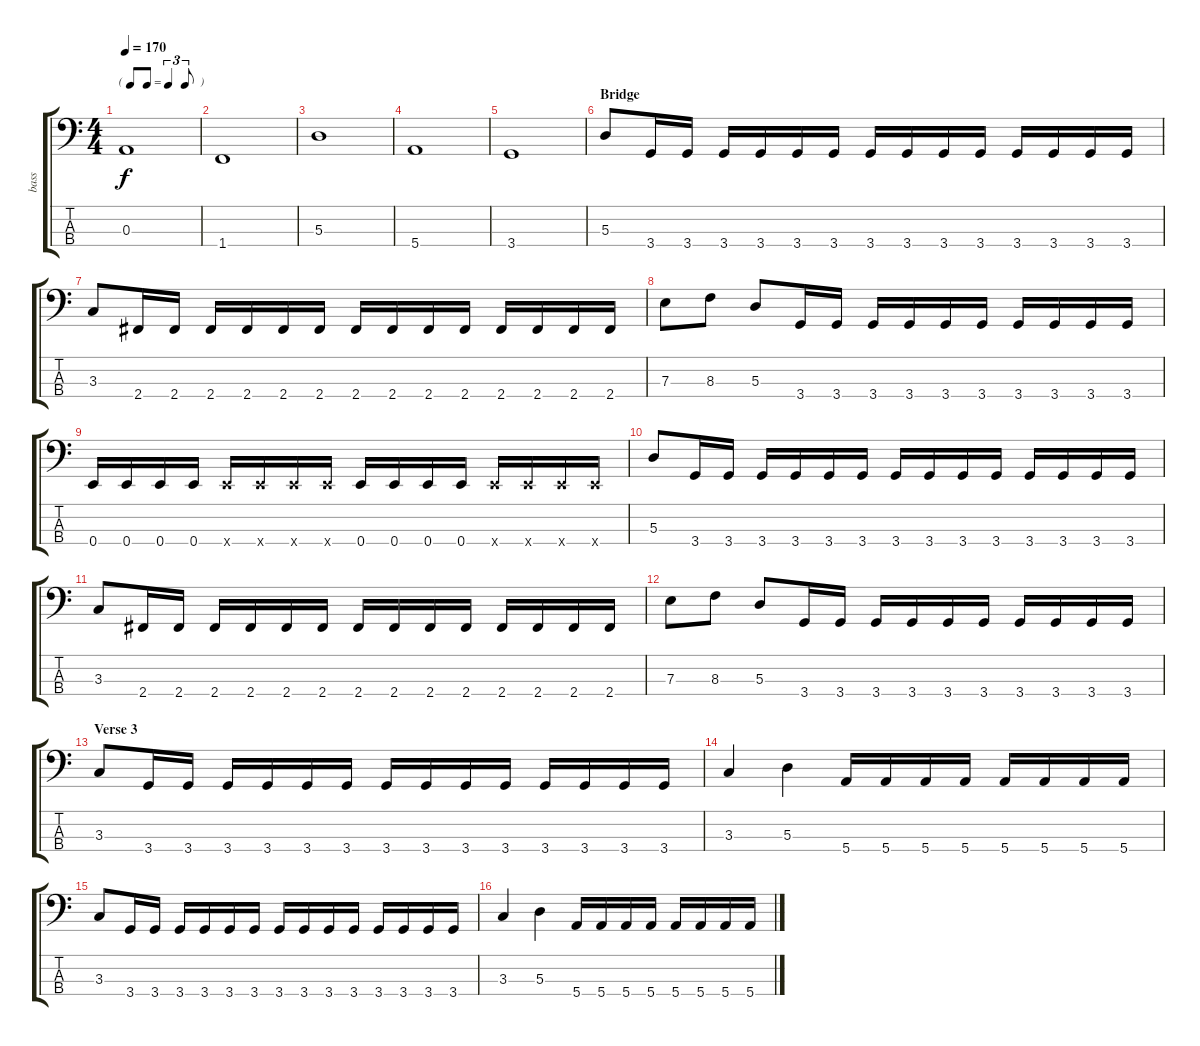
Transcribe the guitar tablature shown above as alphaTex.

\track ("bass" "bass") {instrument electricbassfinger}
\staff {score tabs}
\tuning (G2 D2 A1 E1) {hide}
\ts (4 4)
\tf triplet8th
\tempo 170
\clef f4
\ks c
0.3.1{dy f} |
1.4.1 |
5.3.1 |
5.4.1 |
3.4.1 |
\section ("" "Bridge")
5.3.8 3.4.16 3.4.16 3.4.16 3.4.16 3.4.16 3.4.16 3.4.16 3.4.16 3.4.16 3.4.16 3.4.16 3.4.16 3.4.16 3.4.16 |
3.3.8 2.4.16 2.4.16 2.4.16 2.4.16 2.4.16 2.4.16 2.4.16 2.4.16 2.4.16 2.4.16 2.4.16 2.4.16 2.4.16 2.4.16 |
7.3.8 8.3.8 5.3.8 3.4.16 3.4.16 3.4.16 3.4.16 3.4.16 3.4.16 3.4.16 3.4.16 3.4.16 3.4.16 |
0.4.16 0.4.16 0.4.16 0.4.16 0.4{x}.16 0.4{x}.16 0.4{x}.16 0.4{x}.16 0.4.16 0.4.16 0.4.16 0.4.16 0.4{x}.16 0.4{x}.16 0.4{x}.16 0.4{x}.16 |
5.3.8 3.4.16 3.4.16 3.4.16 3.4.16 3.4.16 3.4.16 3.4.16 3.4.16 3.4.16 3.4.16 3.4.16 3.4.16 3.4.16 3.4.16 |
3.3.8 2.4.16 2.4.16 2.4.16 2.4.16 2.4.16 2.4.16 2.4.16 2.4.16 2.4.16 2.4.16 2.4.16 2.4.16 2.4.16 2.4.16 |
7.3.8 8.3.8 5.3.8 3.4.16 3.4.16 3.4.16 3.4.16 3.4.16 3.4.16 3.4.16 3.4.16 3.4.16 3.4.16 |
\section ("" "Verse 3")
3.3.8 3.4.16 3.4.16 3.4.16 3.4.16 3.4.16 3.4.16 3.4.16 3.4.16 3.4.16 3.4.16 3.4.16 3.4.16 3.4.16 3.4.16 |
3.3.4 5.3.4 5.4.16 5.4.16 5.4.16 5.4.16 5.4.16 5.4.16 5.4.16 5.4.16 |
3.3.8 3.4.16 3.4.16 3.4.16 3.4.16 3.4.16 3.4.16 3.4.16 3.4.16 3.4.16 3.4.16 3.4.16 3.4.16 3.4.16 3.4.16 |
3.3.4 5.3.4 5.4.16 5.4.16 5.4.16 5.4.16 5.4.16 5.4.16 5.4.16 5.4.16
